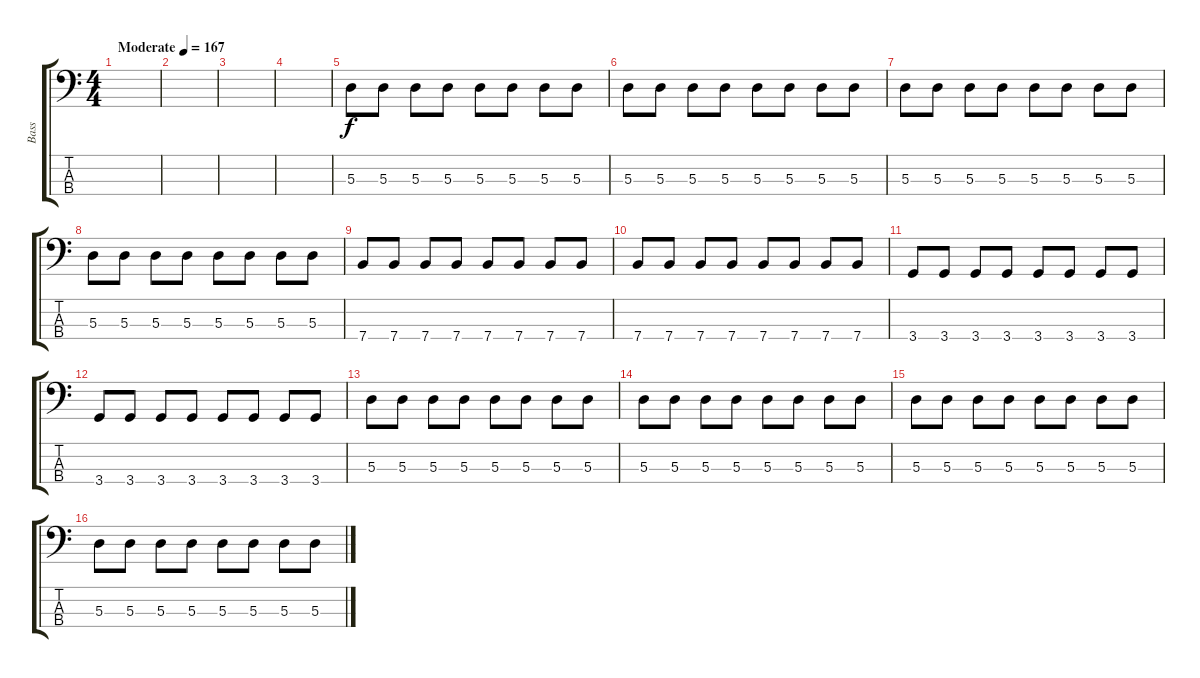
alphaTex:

\track ("Bass" "Bass") {instrument electricbassfinger}
\staff {score tabs}
\tuning (G2 D2 A1 E1) {hide}
\ts (4 4)
\tempo (167 "Moderate")
\clef f4
\ks c
|
|
|
|
5.3.8 5.3.8 5.3.8 5.3.8 5.3.8 5.3.8 5.3.8 5.3.8 |
5.3.8 5.3.8 5.3.8 5.3.8 5.3.8 5.3.8 5.3.8 5.3.8 |
5.3.8 5.3.8 5.3.8 5.3.8 5.3.8 5.3.8 5.3.8 5.3.8 |
5.3.8 5.3.8 5.3.8 5.3.8 5.3.8 5.3.8 5.3.8 5.3.8 |
7.4.8 7.4.8 7.4.8 7.4.8 7.4.8 7.4.8 7.4.8 7.4.8 |
7.4.8 7.4.8 7.4.8 7.4.8 7.4.8 7.4.8 7.4.8 7.4.8 |
3.4.8 3.4.8 3.4.8 3.4.8 3.4.8 3.4.8 3.4.8 3.4.8 |
3.4.8 3.4.8 3.4.8 3.4.8 3.4.8 3.4.8 3.4.8 3.4.8 |
5.3.8 5.3.8 5.3.8 5.3.8 5.3.8 5.3.8 5.3.8 5.3.8 |
5.3.8 5.3.8 5.3.8 5.3.8 5.3.8 5.3.8 5.3.8 5.3.8 |
5.3.8 5.3.8 5.3.8 5.3.8 5.3.8 5.3.8 5.3.8 5.3.8 |
5.3.8 5.3.8 5.3.8 5.3.8 5.3.8 5.3.8 5.3.8 5.3.8
